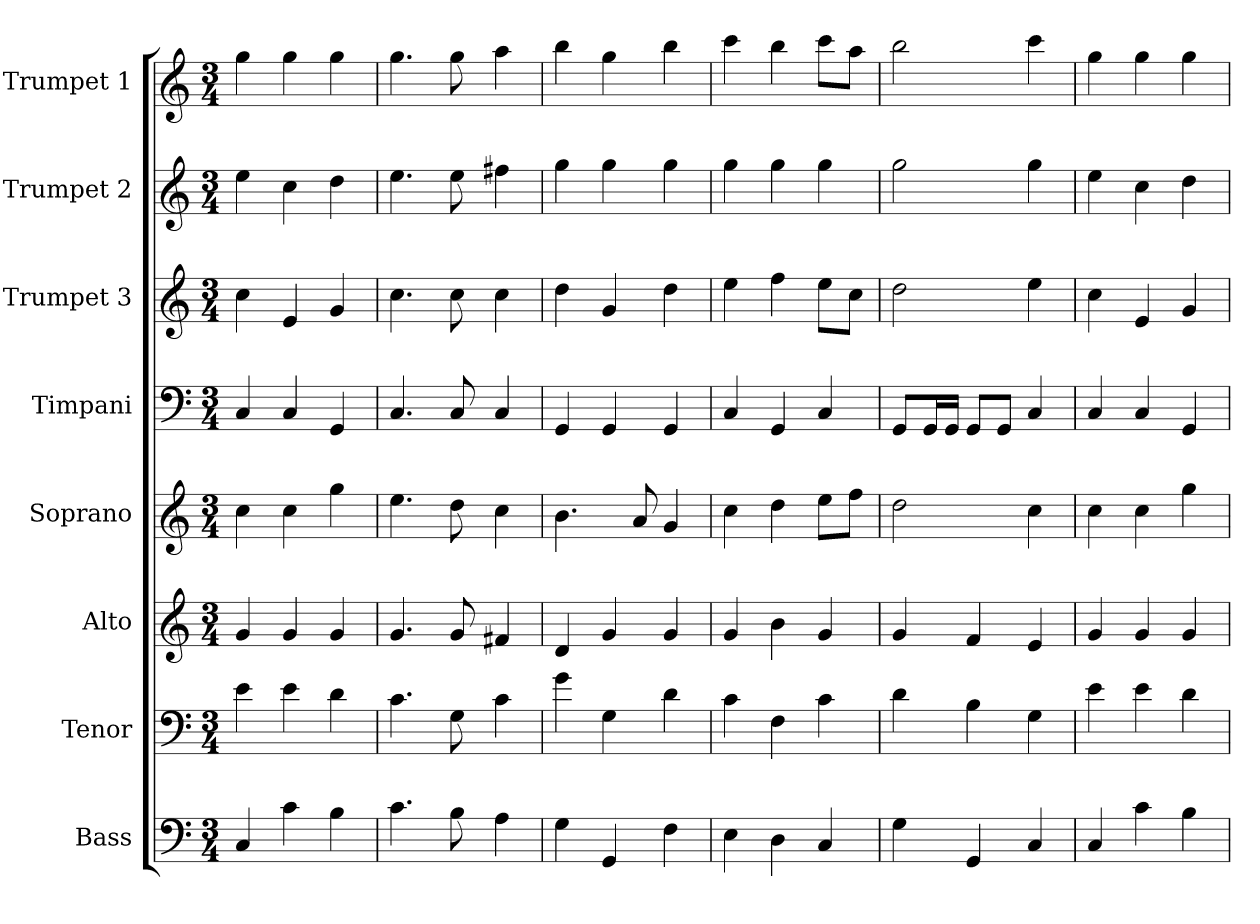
**kern	**kern	**kern	**kern	**kern	**kern	**kern	**kern
*part8	*part7	*part6	*part5	*part4	*part3	*part2	*part1
*staff8	*staff7	*staff6	*staff5	*staff4	*staff3	*staff2	*staff1
*I"Bass	*I"Tenor	*I"Alto	*I"Soprano	*I"Timpani	*I"Trumpet 3	*I"Trumpet 2	*I"Trumpet 1
*I'B.	*I'T.	*I'A.	*I'S.	*I'Timpani	*I'Trump 3	*I'Trump 2	*I'Trump 1
*clefF4	*clefF4	*clefG2	*clefG2	*clefF4	*clefG2	*clefG2	*clefG2
*k[]	*k[]	*k[]	*k[]	*k[]	*k[]	*k[]	*k[]
*M3/4	*M3/4	*M3/4	*M3/4	*M3/4	*M3/4	*M3/4	*M3/4
*MM104	*MM104	*MM104	*MM104	*MM104	*MM104	*MM104	*MM104
=1	=1	=1	=1	=1	=1	=1	=1
4C/	4e\	4g/	4cc\	4C/	4cc\	4ee\	4gg\
4c\	4e\	4g/	4cc\	4C/	4e/	4cc\	4gg\
4B\	4d\	4g/	4gg\	4GG/	4g/	4dd\	4gg\
=2	=2	=2	=2	=2	=2	=2	=2
4.c\	4.c\	4.g/	4.ee\	4.C/	4.cc\	4.ee\	4.gg\
8B\	8G\	8g/	8dd\	8C/	8cc\	8ee\	8gg\
4A\	4c\	4f#X/	4cc\	4C/	4cc\	4ff#X\	4aa\
=3	=3	=3	=3	=3	=3	=3	=3
4G\	4g\	4d/	4.b\	4GG/	4dd\	4gg\	4bb\
4GG/	4G\	4g/	.	4GG/	4g/	4gg\	4gg\
.	.	.	8a/	.	.	.	.
4F\	4d\	4g/	4g/	4GG/	4dd\	4gg\	4bb\
=4	=4	=4	=4	=4	=4	=4	=4
4E\	4c\	4g/	4cc\	4C/	4ee\	4gg\	4ccc\
4D\	4F\	4b\	4dd\	4GG/	4ff\	4gg\	4bb\
4C/	4c\	4g/	8ee\L	4C/	8ee\L	4gg\	8ccc\L
.	.	.	8ff\J	.	8cc\J	.	8aa\J
=5	=5	=5	=5	=5	=5	=5	=5
4G\	4d\	4g/	2dd\	8GG/L	2dd\	2gg\	2bb\
.	.	.	.	16GG/L	.	.	.
.	.	.	.	16GG/JJ	.	.	.
4GG/	4B\	4f/	.	8GG/L	.	.	.
.	.	.	.	8GG/J	.	.	.
4C/	4G\	4e/	4cc\	4C/	4ee\	4gg\	4ccc\
=6	=6	=6	=6	=6	=6	=6	=6
4C/	4e\	4g/	4cc\	4C/	4cc\	4ee\	4gg\
4c\	4e\	4g/	4cc\	4C/	4e/	4cc\	4gg\
4B\	4d\	4g/	4gg\	4GG/	4g/	4dd\	4gg\
=	=	=	=	=	=	=	=
*-	*-	*-	*-	*-	*-	*-	*-
